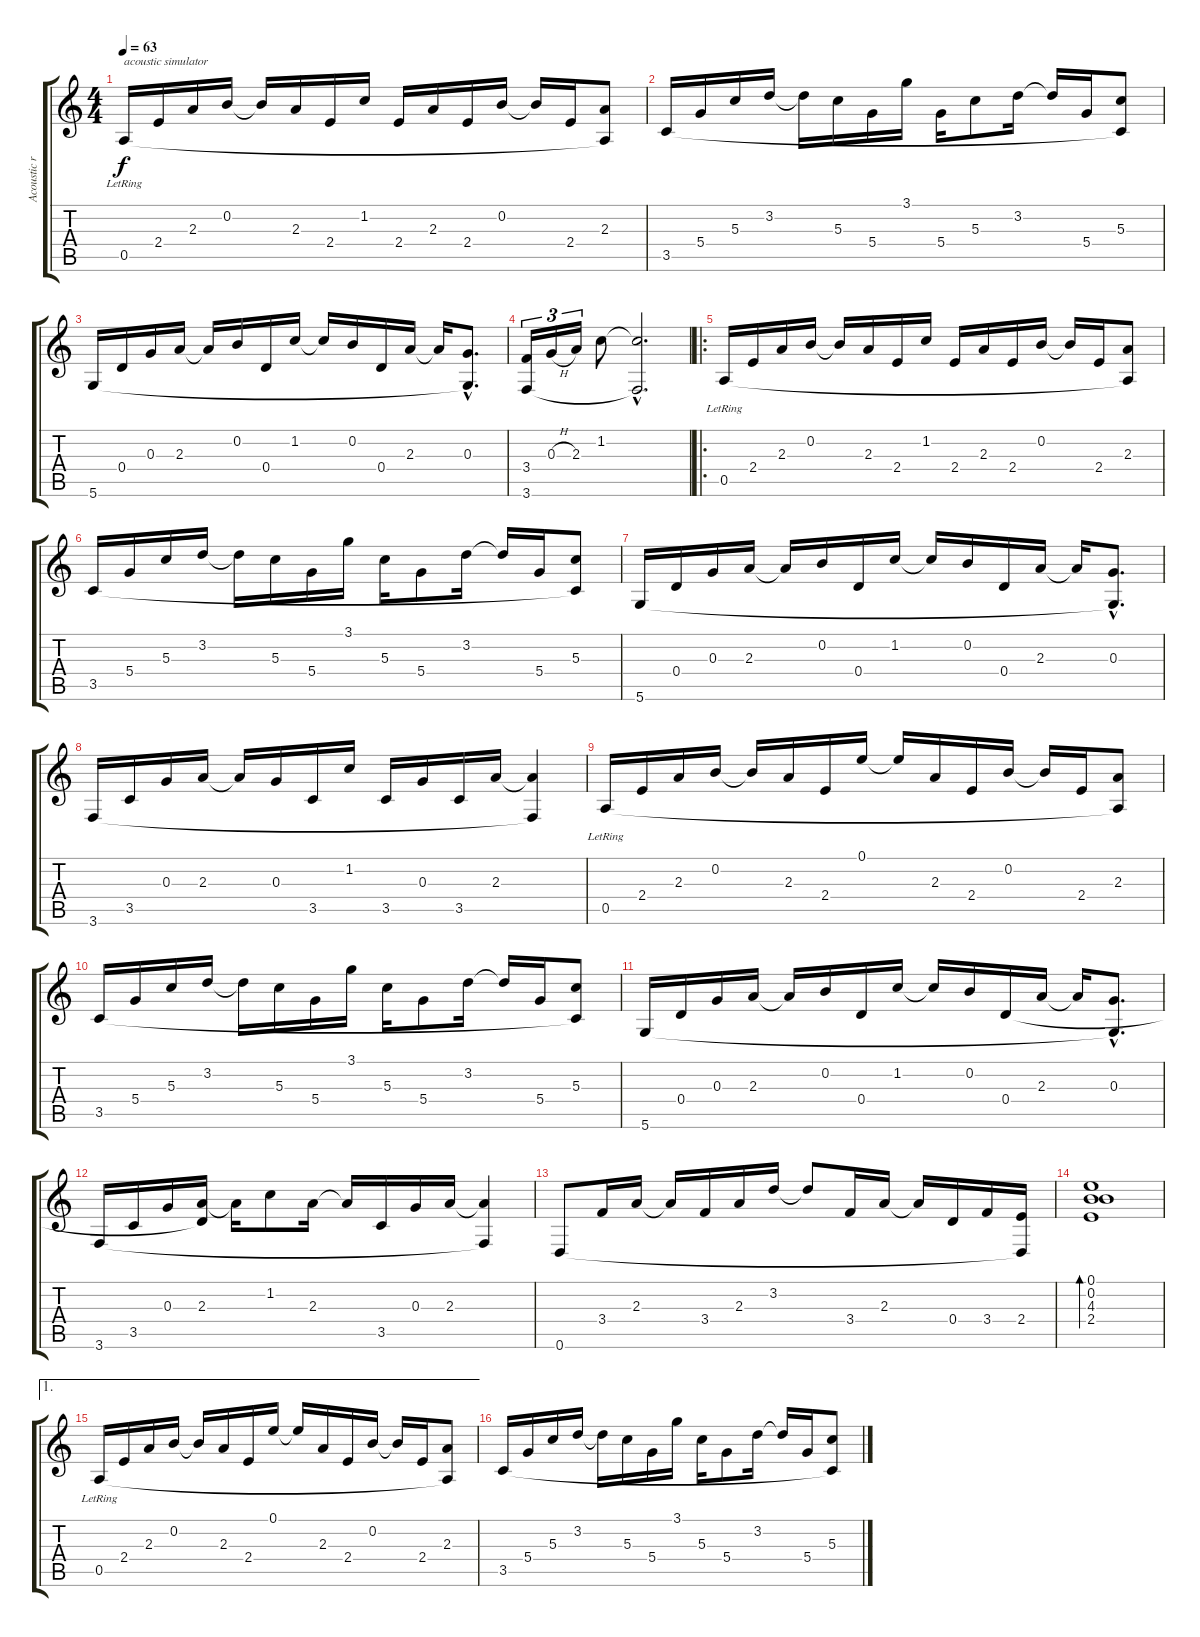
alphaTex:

\track ("Acoustic rhythm" "Acoustic r") {instrument acousticguitarsteel}
\staff {score tabs}
\tuning (E4 B3 G3 D3 A2 D2) {hide}
\ts (4 4)
\tempo 63
\clef g2
\ks c
0.5{lr}.16{txt "acoustic simulator" dy f instrument acousticguitarsteel} 2.4.16 2.3.16 0.2.16 0.2{t}.16 2.3.16 2.4.16 1.2.16 2.4.16 2.3.16 2.4.16 0.2.16 0.2{t}.16 2.4.16 (2.3 0.5{t}).8 |
3.5.16 5.4.16 5.3.16 3.2.16 3.2{t}.16 5.3.16 5.4.16 3.1.16 5.4.16 5.3.8 3.2.16 3.2{t}.16 5.4.16 (5.3 3.5{t}).8 |
5.6.16 0.4.16 0.3.16 2.3.16 2.3{t}.16 0.2.16 0.4.16 1.2.16 1.2{t}.16 0.2.16 0.4.16 2.3.16 2.3{t}.16 (0.3{hac} 5.6{hac t}).8{d} |
(3.4 3.6).16{tu (3 2)} 0.3{h}.16{tu (3 2)} 2.3.16{tu (3 2)} 1.2.8 (1.2{hac t} 3.6{hac t}).2{d} |
\ro
0.5{lr}.16 2.4.16 2.3.16 0.2.16 0.2{t}.16 2.3.16 2.4.16 1.2.16 2.4.16 2.3.16 2.4.16 0.2.16 0.2{t}.16 2.4.16 (2.3 0.5{t}).8 |
3.5.16 5.4.16 5.3.16 3.2.16 3.2{t}.16 5.3.16 5.4.16 3.1.16 5.3.16 5.4.8 3.2.16 3.2{t}.16 5.4.16 (5.3 3.5{t}).8 |
5.6.16 0.4.16 0.3.16 2.3.16 2.3{t}.16 0.2.16 0.4.16 1.2.16 1.2{t}.16 0.2.16 0.4.16 2.3.16 2.3{t}.16 (0.3{hac} 5.6{hac t}).8{d} |
3.6.16 3.5.16 0.3.16 2.3.16 2.3{t}.16 0.3.16 3.5.16 1.2.16 3.5.16 0.3.16 3.5.16 2.3.16 (2.3{t} 3.6{t}).4 |
0.5{lr}.16 2.4.16 2.3.16 0.2.16 0.2{t}.16 2.3.16 2.4.16 0.1.16 0.1{t}.16 2.3.16 2.4.16 0.2.16 0.2{t}.16 2.4.16 (2.3 0.5{t}).8 |
3.5.16 5.4.16 5.3.16 3.2.16 3.2{t}.16 5.3.16 5.4.16 3.1.16 5.3.16 5.4.8 3.2.16 3.2{t}.16 5.4.16 (5.3 3.5{t}).8 |
5.6.16 0.4.16 0.3.16 2.3.16 2.3{t}.16 0.2.16 0.4.16 1.2.16 1.2{t}.16 0.2.16 0.4.16 2.3.16 2.3{t}.16 (0.3{hac} 5.6{hac t}).8{d} |
3.6.16 3.5.16 0.3.16 (2.3 0.4{t}).16 2.3{t}.16 1.2.8 2.3.16 2.3{t}.16 3.5.16 0.3.16 2.3.16 (2.3{t} 3.6{t}).4 |
0.6.8 3.4.16 2.3.16 2.3{t}.16 3.4.16 2.3.16 3.2.16 3.2{t}.8 3.4.16 2.3.16 2.3{t}.16 0.4.16 3.4.16 (2.4 0.6{t}).16 |
(0.1 0.2 4.3 2.4).1{bd 60} |
\ae 1
0.5{lr}.16 2.4.16 2.3.16 0.2.16 0.2{t}.16 2.3.16 2.4.16 0.1.16 0.1{t}.16 2.3.16 2.4.16 0.2.16 0.2{t}.16 2.4.16 (2.3 0.5{t}).8 |
3.5.16 5.4.16 5.3.16 3.2.16 3.2{t}.16 5.3.16 5.4.16 3.1.16 5.3.16 5.4.8 3.2.16 3.2{t}.16 5.4.16 (5.3 3.5{t}).8
